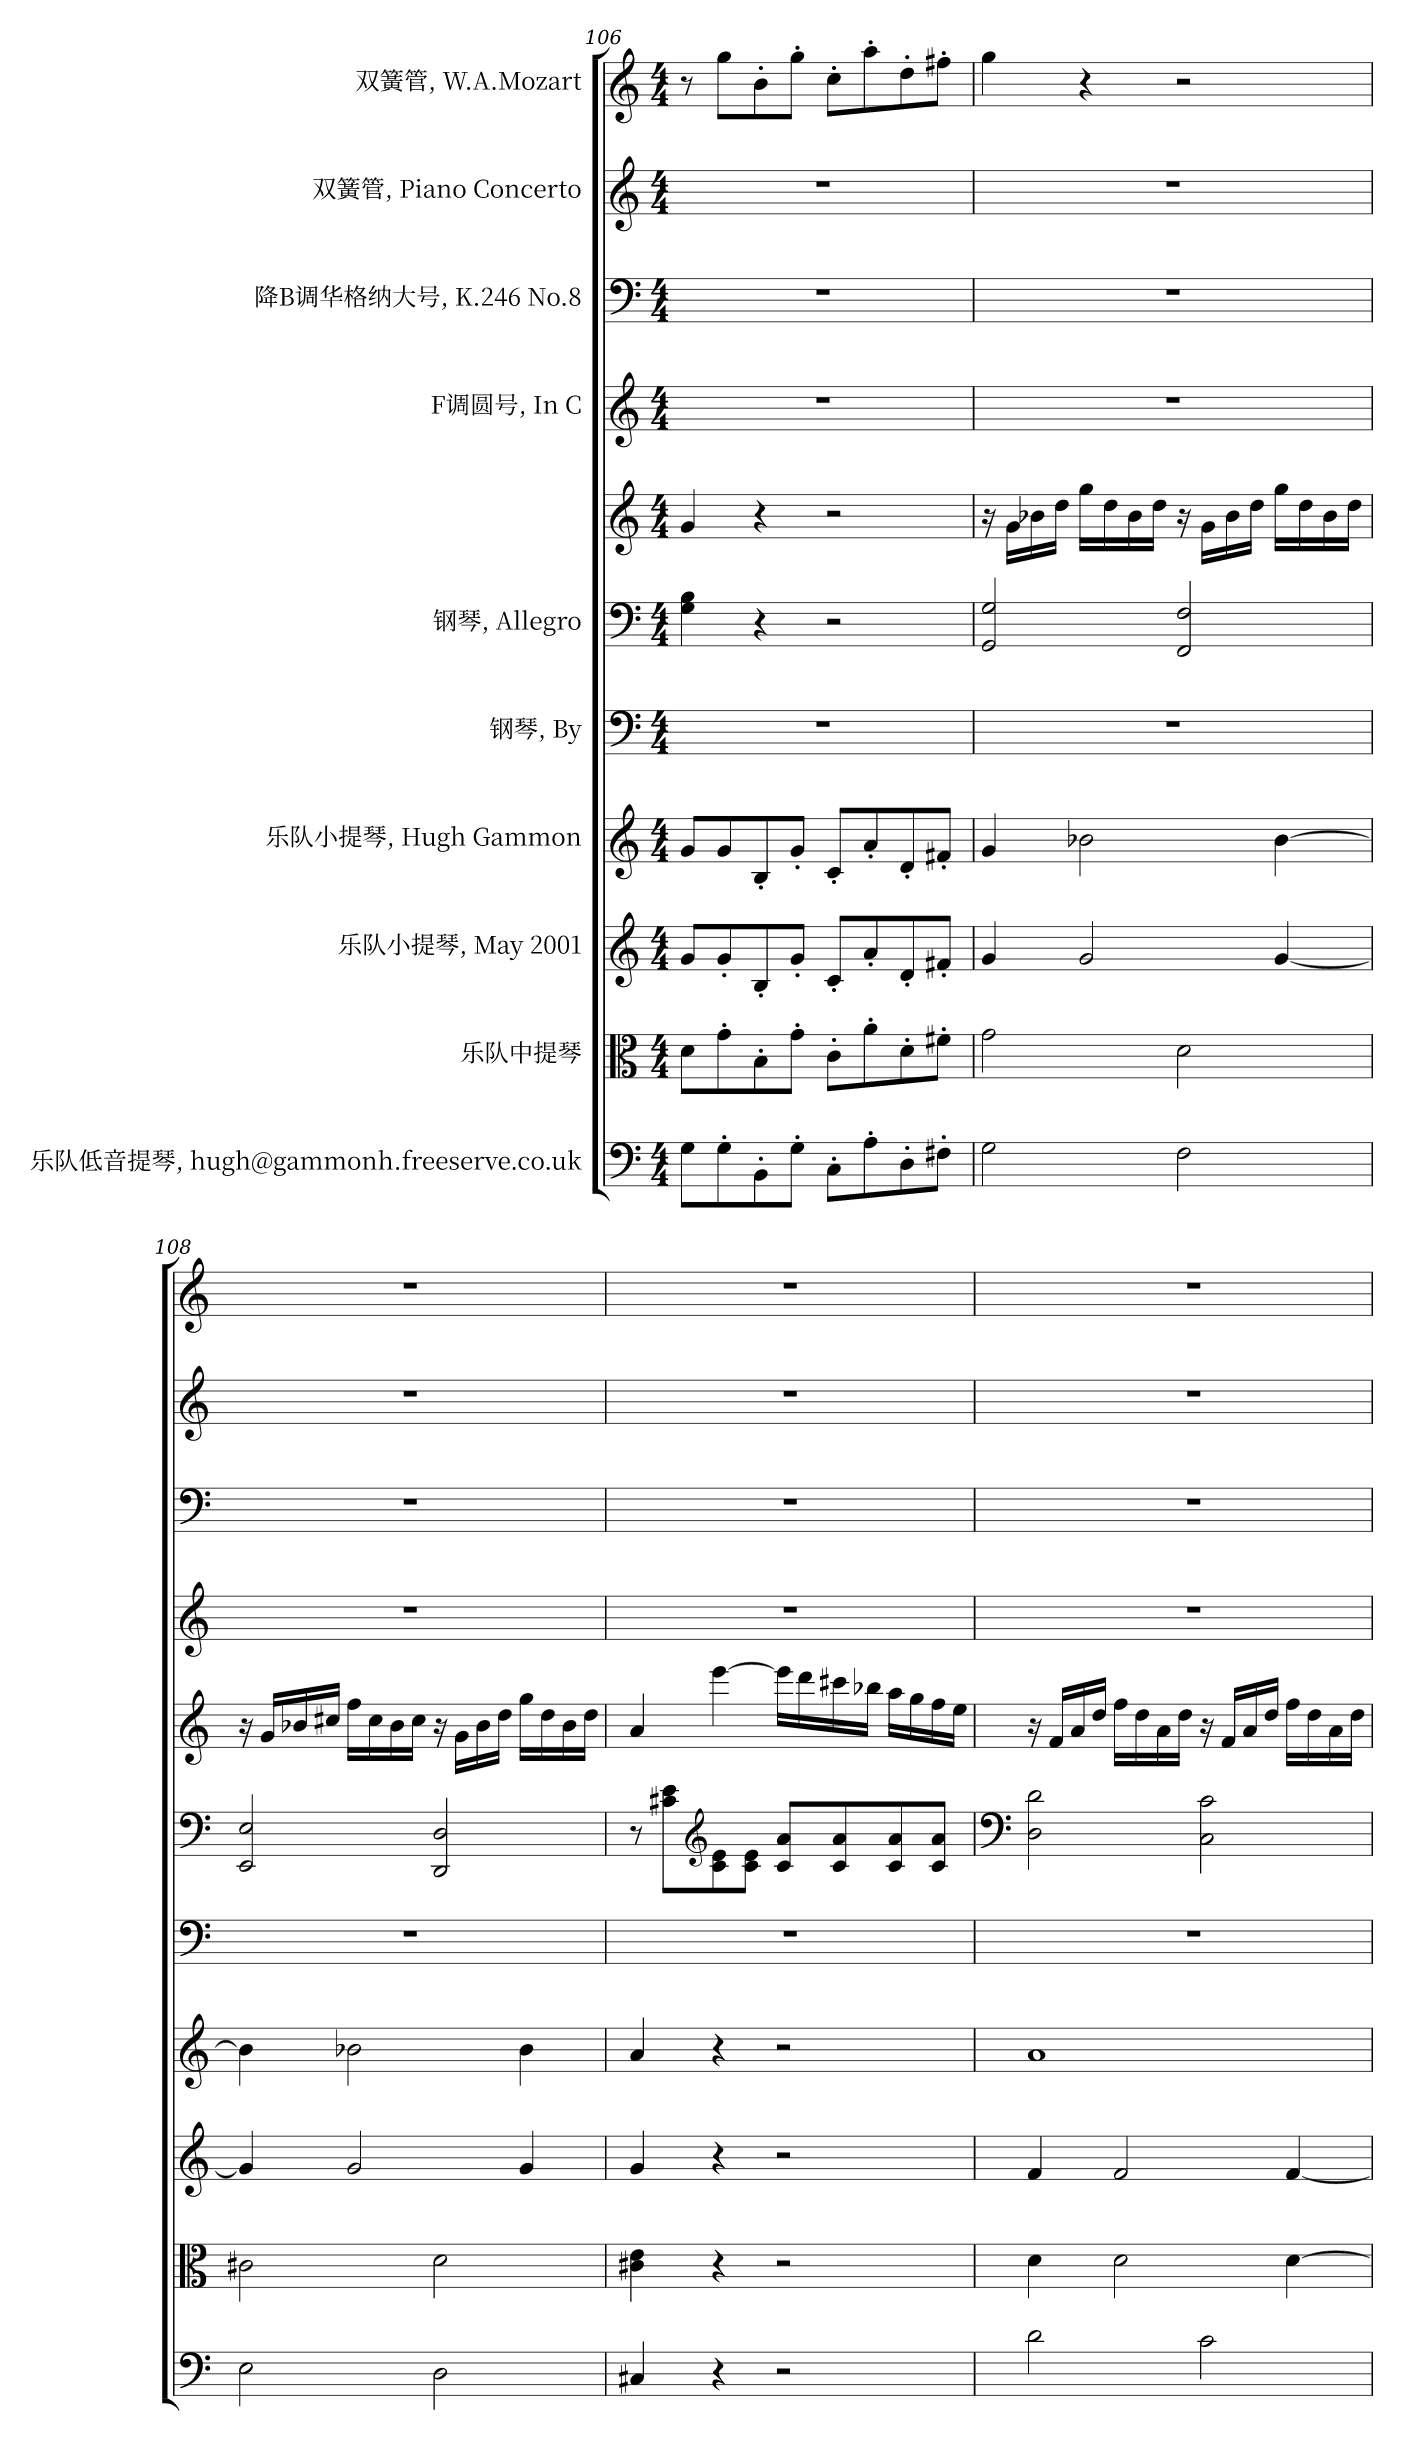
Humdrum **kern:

**kern	**kern	**kern	**kern	**kern	**kern	**kern	**kern	**kern	**kern	**kern
*part10	*part9	*part8	*part7	*part6	*part5	*part5	*part4	*part3	*part2	*part1
*staff11	*staff10	*staff9	*staff8	*staff7	*staff6	*staff5	*staff4	*staff3	*staff2	*staff1
*I"乐队低音提琴, hugh@gammonh.freeserve.co.uk	*I"乐队中提琴	*I"乐队小提琴, May 2001	*I"乐队小提琴, Hugh Gammon	*I"钢琴,       By	*I"钢琴, Allegro	*	*I"F调圆号, In C	*I"降B调华格纳大号, K.246 No.8	*I"双簧管, Piano Concerto	*I"双簧管, W.A.Mozart
!!LO:PB:g=z
*clefF4	*clefC3	*clefG2	*clefG2	*clefF4	*clefF4	*clefG2	*clefG2	*clefF4	*clefG2	*clefG2
*ITrd7c12	*	*	*	*	*	*	*ITrd4c7	*ITrd1c2	*	*
*k[]	*k[]	*k[]	*k[]	*k[]	*k[]	*k[]	*k[b-]	*k[b-e-]	*k[]	*k[]
*M4/4	*M4/4	*M4/4	*M4/4	*M4/4	*M4/4	*M4/4	*M4/4	*M4/4	*M4/4	*M4/4
=106	=106	=106	=106	=106	=106	=106	=106	=106	=106	=106
8GG\L	8d\L	8g/L	8g/L	1r	4G\ 4B\	4g/	1r	1r	1r	8r
8GG'\	8g'\	8g'/	8g/	.	.	.	.	.	.	8gg\L
8BBB'\	8B'\	8B'/	8B'/	.	4r	4r	.	.	.	8b'\
8GG'\J	8g'\J	8g'/J	8g'/J	.	.	.	.	.	.	8gg'\J
8CC'\L	8c'\L	8c'/L	8c'/L	.	2r	2r	.	.	.	8cc'\L
8AA'\	8a'\	8a'/	8a'/	.	.	.	.	.	.	8aa'\
8DD'\	8d'\	8d'/	8d'/	.	.	.	.	.	.	8dd'\
8FF#X'\J	8f#X'\J	8f#X'/J	8f#X'/J	.	.	.	.	.	.	8ff#X'\J
=107	=107	=107	=107	=107	=107	=107	=107	=107	=107	=107
2GG\	2g\	4g/	4g/	1r	2GG/ 2G/	16r	1r	1r	1r	4gg\
.	.	.	.	.	.	16g\LL	.	.	.	.
.	.	.	.	.	.	16b-X\	.	.	.	.
.	.	.	.	.	.	16dd\JJ	.	.	.	.
.	.	2g/	2b-X\	.	.	16gg\LL	.	.	.	4r
.	.	.	.	.	.	16dd\	.	.	.	.
.	.	.	.	.	.	16b-\	.	.	.	.
.	.	.	.	.	.	16dd\JJ	.	.	.	.
2FF\	2d\	.	.	.	2FF/ 2F/	16r	.	.	.	2r
.	.	.	.	.	.	16g\LL	.	.	.	.
.	.	.	.	.	.	16b-\	.	.	.	.
.	.	.	.	.	.	16dd\JJ	.	.	.	.
.	.	[4g/	[4b-\	.	.	16gg\LL	.	.	.	.
.	.	.	.	.	.	16dd\	.	.	.	.
.	.	.	.	.	.	16b-\	.	.	.	.
.	.	.	.	.	.	16dd\JJ	.	.	.	.
!!LO:PB:g=z
=108	=108	=108	=108	=108	=108	=108	=108	=108	=108	=108
2EE\	2c#X\	4g/]	4b-\]	1r	2EE/ 2E/	16r	1r	1r	1r	1r
.	.	.	.	.	.	16g/LL	.	.	.	.
.	.	.	.	.	.	16b-X/	.	.	.	.
.	.	.	.	.	.	16cc#X/JJ	.	.	.	.
.	.	2g/	2b-X\	.	.	16ff\LL	.	.	.	.
.	.	.	.	.	.	16cc#\	.	.	.	.
.	.	.	.	.	.	16b-\	.	.	.	.
.	.	.	.	.	.	16cc#\JJ	.	.	.	.
2DD\	2d\	.	.	.	2DD/ 2D/	16r	.	.	.	.
.	.	.	.	.	.	16g\LL	.	.	.	.
.	.	.	.	.	.	16b-\	.	.	.	.
.	.	.	.	.	.	16dd\JJ	.	.	.	.
.	.	4g/	4b-\	.	.	16gg\LL	.	.	.	.
.	.	.	.	.	.	16dd\	.	.	.	.
.	.	.	.	.	.	16b-\	.	.	.	.
.	.	.	.	.	.	16dd\JJ	.	.	.	.
=109	=109	=109	=109	=109	=109	=109	=109	=109	=109	=109
4CC#X/	4c#X\ 4e\	4g/	4a/	1r	8r	4a/	1r	1r	1r	1r
.	.	.	.	.	8c#X\ 8e\L	.	.	.	.	.
*	*	*	*	*	*clefG2	*	*	*	*	*
4r	4r	4r	4r	.	8c#\ 8e\	[4eee\	.	.	.	.
.	.	.	.	.	8c#\ 8e\J	.	.	.	.	.
2r	2r	2r	2r	.	8c#/ 8a/L	16eee\LL]	.	.	.	.
.	.	.	.	.	.	16ddd\	.	.	.	.
.	.	.	.	.	8c#/ 8a/	16ccc#X\	.	.	.	.
.	.	.	.	.	.	16bb-X\JJ	.	.	.	.
.	.	.	.	.	8c#/ 8a/	16aa\LL	.	.	.	.
.	.	.	.	.	.	16gg\	.	.	.	.
.	.	.	.	.	8c#/ 8a/J	16ff\	.	.	.	.
.	.	.	.	.	.	16ee\JJ	.	.	.	.
!!LO:PB:g=z
=110	=110	=110	=110	=110	=110	=110	=110	=110	=110	=110
*	*	*	*	*	*clefF4	*	*	*	*	*
2D\	4d\	4f/	1a	1r	2D\ 2d\	16r	1r	1r	1r	1r
.	.	.	.	.	.	16f/LL	.	.	.	.
.	.	.	.	.	.	16a/	.	.	.	.
.	.	.	.	.	.	16dd/JJ	.	.	.	.
.	2d\	2f/	.	.	.	16ff\LL	.	.	.	.
.	.	.	.	.	.	16dd\	.	.	.	.
.	.	.	.	.	.	16a\	.	.	.	.
.	.	.	.	.	.	16dd\JJ	.	.	.	.
2C\	.	.	.	.	2C\ 2c\	16r	.	.	.	.
.	.	.	.	.	.	16f/LL	.	.	.	.
.	.	.	.	.	.	16a/	.	.	.	.
.	.	.	.	.	.	16dd/JJ	.	.	.	.
.	[4d\	[4f/	.	.	.	16ff\LL	.	.	.	.
.	.	.	.	.	.	16dd\	.	.	.	.
.	.	.	.	.	.	16a\	.	.	.	.
.	.	.	.	.	.	16dd\JJ	.	.	.	.
=	=	=	=	=	=	=	=	=	=	=
*-	*-	*-	*-	*-	*-	*-	*-	*-	*-	*-
